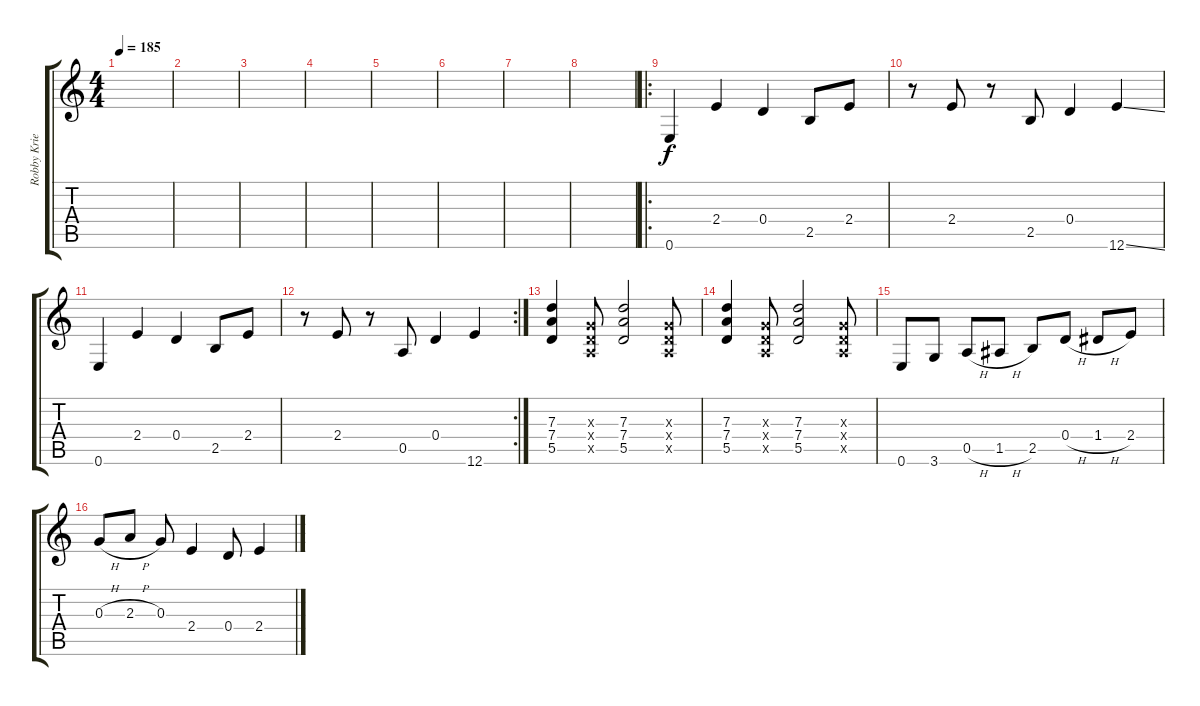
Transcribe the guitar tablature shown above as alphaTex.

\track ("Robby Krieger - Guitar Distortion" "Robby Krie") {instrument distortionguitar}
\staff {score tabs}
\tuning (E4 B3 G3 D3 A2 E2) {hide}
\ts (4 4)
\tempo 185
\clef g2
\ks c
|
|
|
|
|
|
|
|
\ro
0.6.4 2.4.4 0.4.4 2.5.8 2.4.8 |
r.8 2.4.8 r.8 2.5.8 0.4.4 12.6{ss}.4 |
0.6.4 2.4.4 0.4.4 2.5.8 2.4.8 |
\rc 2
r.8 2.4.8 r.8 0.5.8 0.4.4 12.6.4 |
(7.3 7.4 5.5).4 (0.3{x} 0.4{x} 0.5{x}).8 (7.3 7.4 5.5).2 (0.3{x} 0.4{x} 0.5{x}).8 |
(7.3 7.4 5.5).4 (0.3{x} 0.4{x} 0.5{x}).8 (7.3 7.4 5.5).2 (0.3{x} 0.4{x} 0.5{x}).8 |
0.6.8 3.6.8 0.5{h}.8 1.5{h}.8 2.5.8 0.4{h}.8 1.4{h}.8 2.4.8 |
0.3{h}.8 2.3{h}.8 0.3.8 2.4.4 0.4.8 2.4.4
